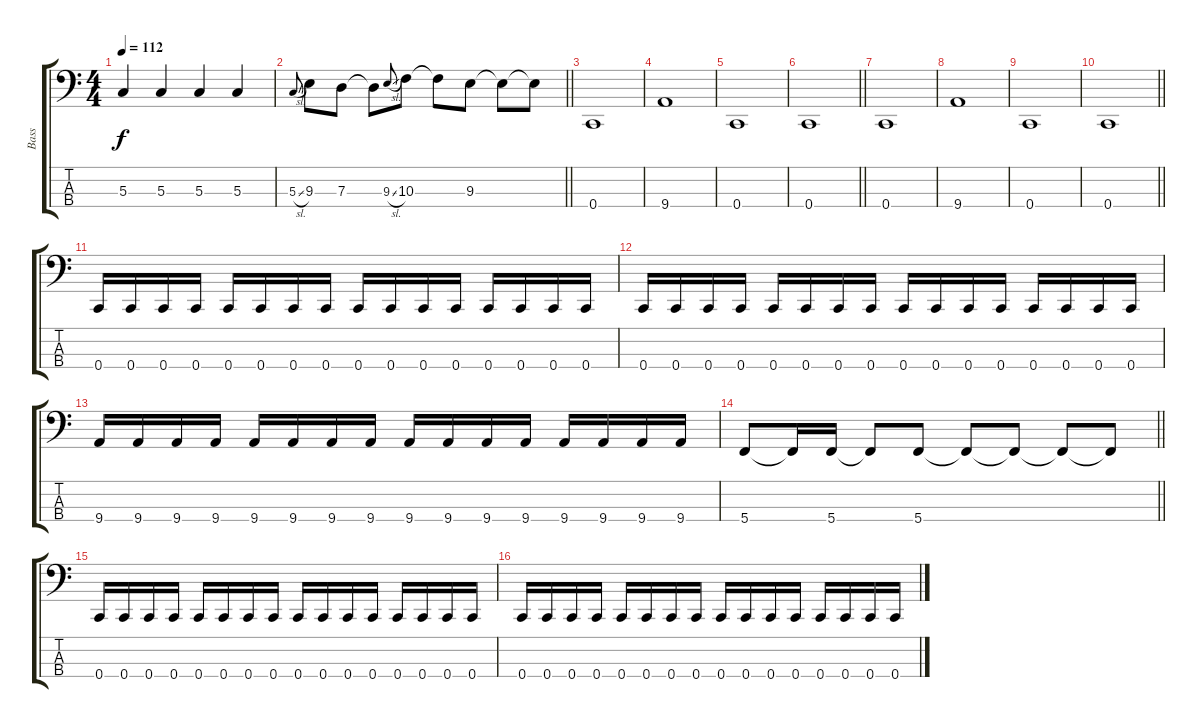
\track ("Bass" "Bass") {instrument electricbassfinger}
\staff {score tabs}
\tuning (F2 C2 G1 C1) {hide}
\ts (4 4)
\tempo 112
\clef f4
\ks c
5.3.4{dy f} 5.3.4 5.3.4 5.3.4 |
\barLineRight lightlight
5.3{sl}.8{gr onbeat} 9.3.8 7.3.8 7.3{t}.8 9.3{sl}.8{gr onbeat} 10.3.8 10.3{t}.8 9.3.8 9.3{t}.8 9.3{t}.8 |
0.4.1 |
9.4.1 |
0.4.1 |
\barLineRight lightlight
0.4.1 |
0.4.1 |
9.4.1 |
0.4.1 |
\barLineRight lightlight
0.4.1 |
0.4.16 0.4.16 0.4.16 0.4.16 0.4.16 0.4.16 0.4.16 0.4.16 0.4.16 0.4.16 0.4.16 0.4.16 0.4.16 0.4.16 0.4.16 0.4.16 |
0.4.16 0.4.16 0.4.16 0.4.16 0.4.16 0.4.16 0.4.16 0.4.16 0.4.16 0.4.16 0.4.16 0.4.16 0.4.16 0.4.16 0.4.16 0.4.16 |
9.4.16 9.4.16 9.4.16 9.4.16 9.4.16 9.4.16 9.4.16 9.4.16 9.4.16 9.4.16 9.4.16 9.4.16 9.4.16 9.4.16 9.4.16 9.4.16 |
\barLineRight lightlight
5.4.8 5.4{t}.16 5.4.16 5.4{t}.8 5.4.8 5.4{t}.8 5.4{t}.8 5.4{t}.8 5.4{t}.8 |
0.4.16 0.4.16 0.4.16 0.4.16 0.4.16 0.4.16 0.4.16 0.4.16 0.4.16 0.4.16 0.4.16 0.4.16 0.4.16 0.4.16 0.4.16 0.4.16 |
0.4.16 0.4.16 0.4.16 0.4.16 0.4.16 0.4.16 0.4.16 0.4.16 0.4.16 0.4.16 0.4.16 0.4.16 0.4.16 0.4.16 0.4.16 0.4.16
